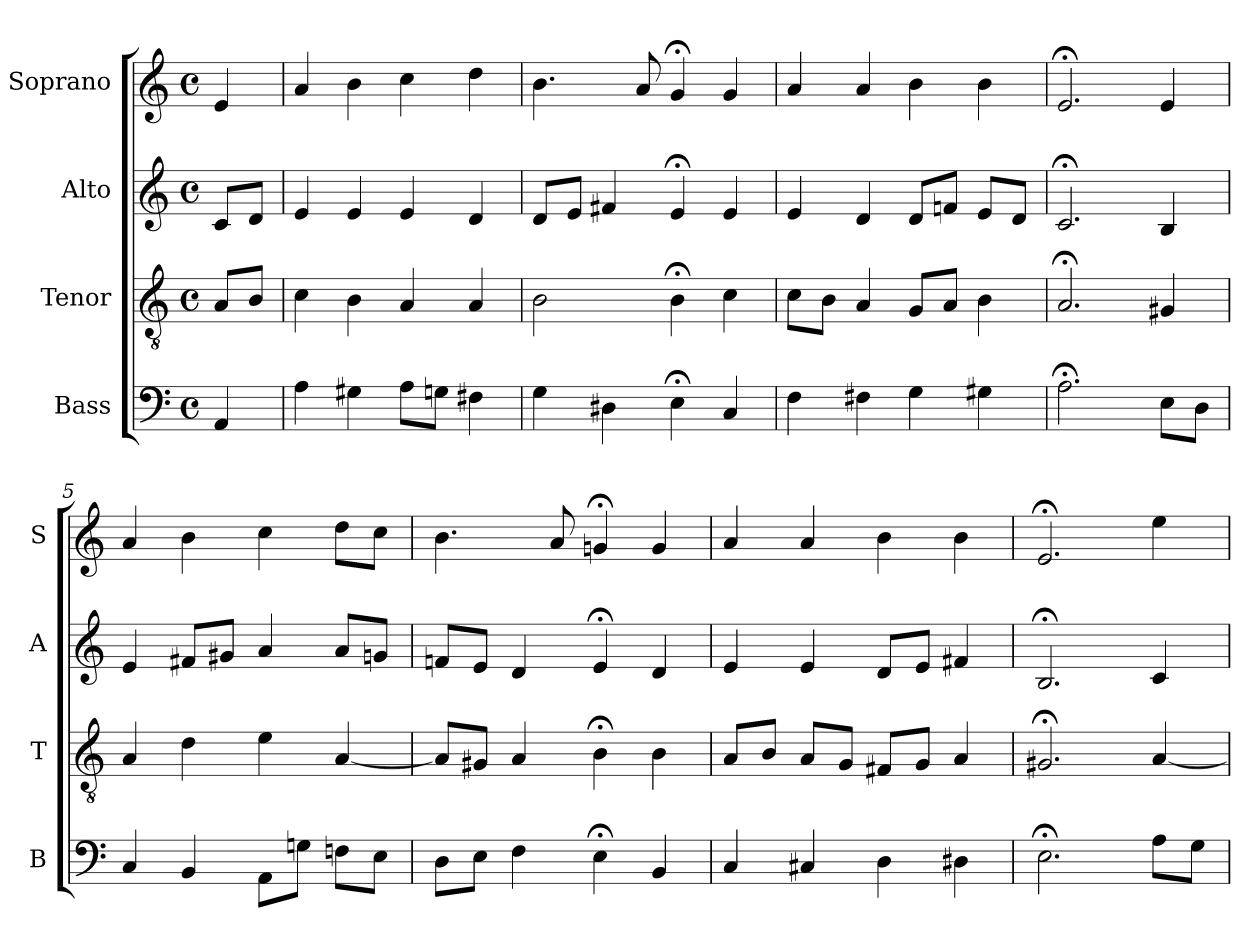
**kern	**kern	**kern	**kern
*part4	*part3	*part2	*part1
*staff4	*staff3	*staff2	*staff1
*I"Bass	*I"Tenor	*I"Alto	*I"Soprano
*I'B	*I'T	*I'A	*I'S
*clefF4	*clefGv2	*clefG2	*clefG2
*k[]	*k[]	*k[]	*k[]
*a:	*a:	*a:	*a:
*M4/4	*M4/4	*M4/4	*M4/4
*met(c)	*met(c)	*met(c)	*met(c)
*MM100	*MM100	*MM100	*MM100
=	=	=	=
4AA	8AL	8cL	4e
.	8BJ	8dJ	.
=1	=1	=1	=1
4A	4c	4e	4a
4G#X	4B	4e	4b
8AL	4A	4e	4cc
8GnJ	.	.	.
4F#X	4A	4d	4dd
=2	=2	=2	=2
4G	2B	8dL	4.b
.	.	8eJ	.
4D#X	.	4f#X	.
.	.	.	8a
4E;<	4B;<	4e;<	4g;<
4C	4c	4e	4g
=3	=3	=3	=3
4F	8cL	4e	4a
.	8BJ	.	.
4F#X	4A	4d	4a
4G	8GL	8dL	4b
.	8AJ	8fnJ	.
4G#X	4B	8eL	4b
.	.	8dJ	.
=4	=4	=4	=4
2.A;<	2.A;<	2.c;<	2.e;<
8EL	4G#Xi	4Bi	4e
8DJ	.	.	.
=5	=5	=5	=5
4C	4Ai	4ei	4a
4BB	4d	8f#XL	4b
.	.	8g#XJ	.
8AAL	4e	4a	4cc
8GnJ	.	.	.
8FnL	[4A	8aL	8ddL
8EJ	.	8gnJ	8ccJ
=6	=6	=6	=6
8DL	8AL]	8fnL	4.b
8EJ	8G#XJ	8eJ	.
4F	4A	4d	.
.	.	.	8a
4E;<	4B;<	4e;<	4gn;<
4BB	4B	4d	4g
=7	=7	=7	=7
4C	8AL	4e	4a
.	8BJ	.	.
4C#X	8AL	4e	4a
.	8GJ	.	.
4D	8F#XL	8dL	4b
.	8GJ	8eJ	.
4D#X	4A	4f#X	4b
=8	=8	=8	=8
2.E;<	2.G#X;<	2.B;<	2.e;<
8AL	[4A	4c	4ee
8GJ	.	.	.
=	=	=	=
*-	*-	*-	*-
